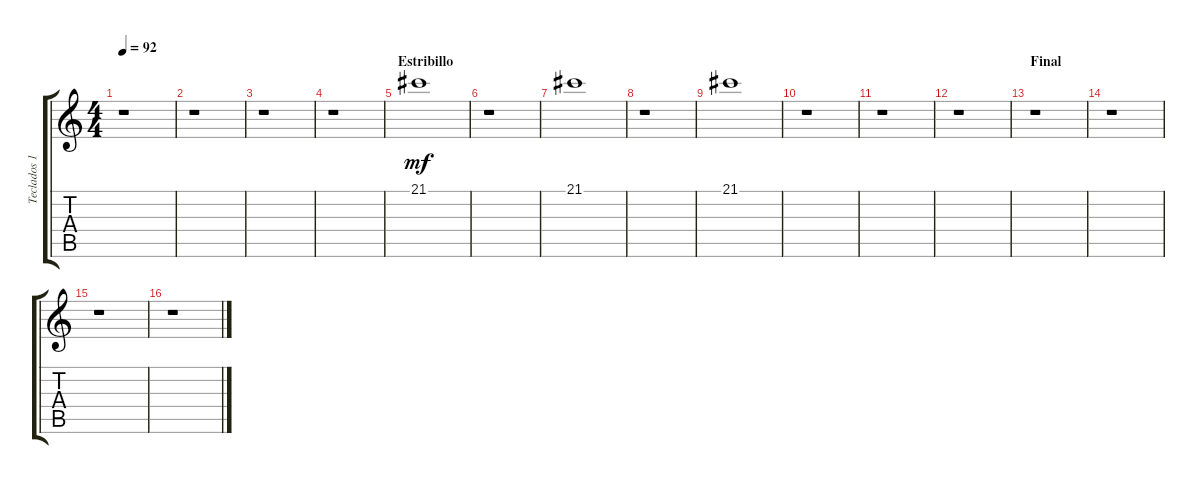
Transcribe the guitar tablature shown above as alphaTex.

\track ("Teclados 1" "Teclados 1") {instrument synthstrings1}
\staff {score tabs}
\tuning (E4 B3 G3 D3 A2 E2) {hide}
\ts (4 4)
\tempo 92
\clef g2
\ks c
r.1{dy mp} |
r.1 |
r.1 |
r.1 |
\section ("" "Estribillo")
21.1.1{dy mf} |
r.1 |
21.1.1 |
r.1 |
21.1.1 |
r.1 |
r.1 |
r.1 |
\section ("" "Final")
r.1 |
r.1 |
r.1 |
r.1
